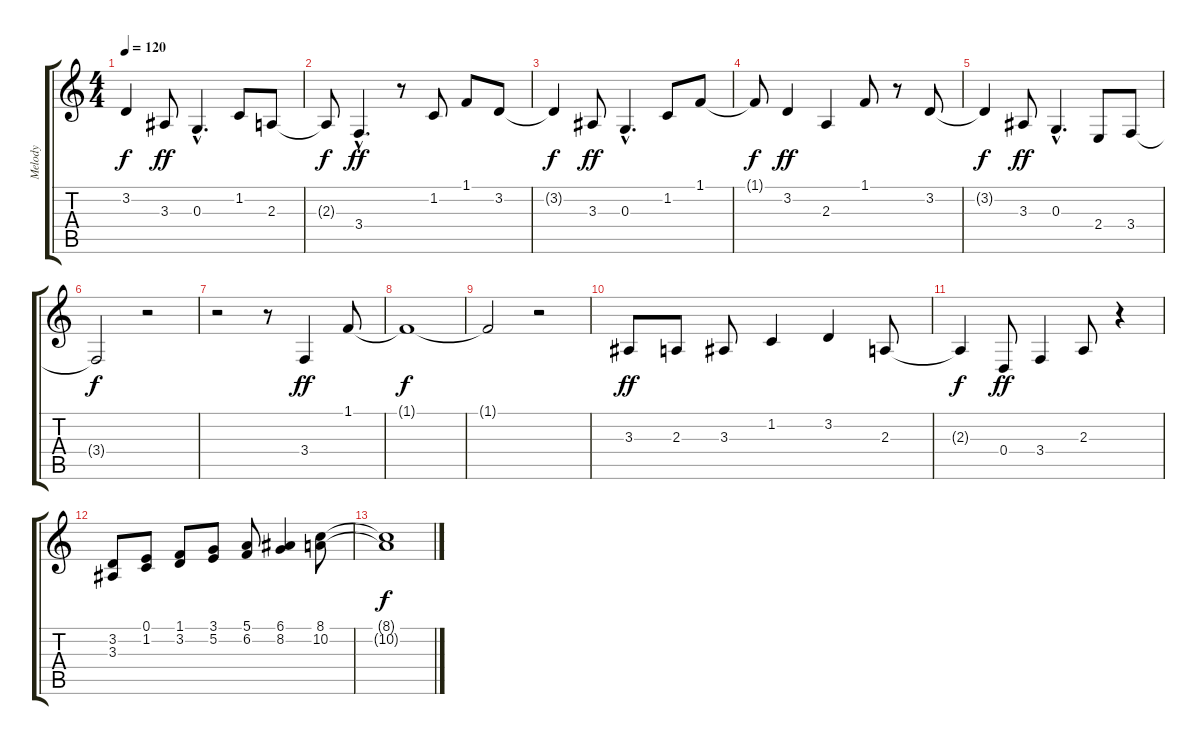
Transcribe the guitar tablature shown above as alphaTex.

\track ("Melody" "Melody") {instrument voiceoohs}
\staff {score tabs}
\tuning (E4 B3 G3 D3 A2 E2) {hide}
\ts (4 4)
\tempo 120
\clef g2
\ks c
3.2{t}.4{dy f} 3.3.8{dy ff} 0.3{hac}.4{d} 1.2.8 2.3.8 |
2.3{t}.8{dy f} 3.4{hac}.4{d dy ff} r.8 1.2.8 1.1.8 3.2.8 |
3.2{t}.4{dy f} 3.3.8{dy ff} 0.3{hac}.4{d} 1.2.8 1.1.8 |
1.1{t}.8{dy f} 3.2.4{dy ff} 2.3.4 1.1.8 r.8 3.2.8 |
3.2{t}.4{dy f} 3.3.8{dy ff} 0.3{hac}.4{d} 2.4.8 3.4.8 |
3.4{t}.2{dy f} r.2 |
r.2 r.8 3.4.4{dy ff} 1.1.8 |
1.1{t}.1{dy f} |
1.1{t}.2 r.2 |
3.3.8{dy ff} 2.3.8 3.3.8 1.2.4 3.2.4 2.3.8 |
2.3{t}.4{dy f} 0.4.8{dy ff} 3.4.4 2.3.8 r.4 |
(3.2 3.3).8 (0.1 1.2).8 (1.1 3.2).8 (3.1 5.2).8 (5.1 6.2).8 (6.1 8.2).4 (8.1 10.2).8 |
(8.1{t} 10.2{t}).1{dy f}
